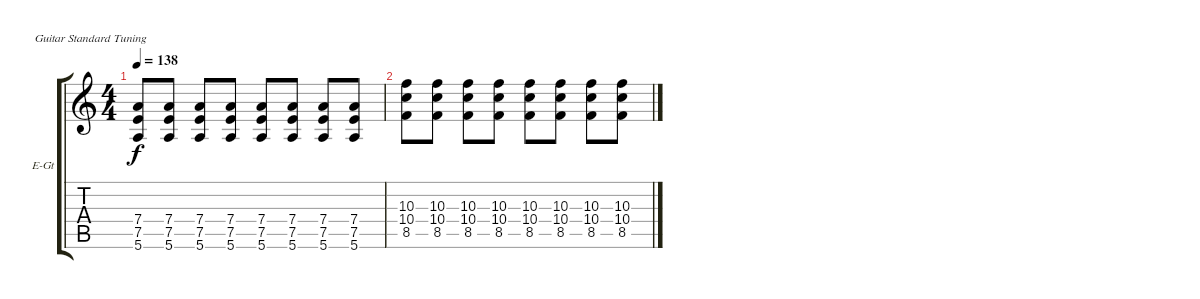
\bracketExtendMode groupsimilarinstruments
\firstSystemTrackNameOrientation horizontal
\otherSystemsTrackNameOrientation horizontal
\track ("Äîðîæêà 1" "E-Gt") {instrument distortionguitar}
\staff {score tabs}
\tuning (E4 B3 G3 D3 A2 E2)
\ts (4 4)
\tempo 138
\clef g2
\ks c
(7.4 7.5 5.6).8{dy f} (7.4 7.5 5.6).8 (7.4 7.5 5.6).8 (7.4 7.5 5.6).8 (7.4 7.5 5.6).8 (7.4 7.5 5.6).8 (7.4 7.5 5.6).8 (7.4 7.5 5.6).8 |
(10.4 8.5 10.3).8 (10.4 8.5 10.3).8 (10.4 8.5 10.3).8 (10.4 8.5 10.3).8 (10.4 8.5 10.3).8 (10.4 8.5 10.3).8 (10.4 8.5 10.3).8 (10.4 8.5 10.3).8
